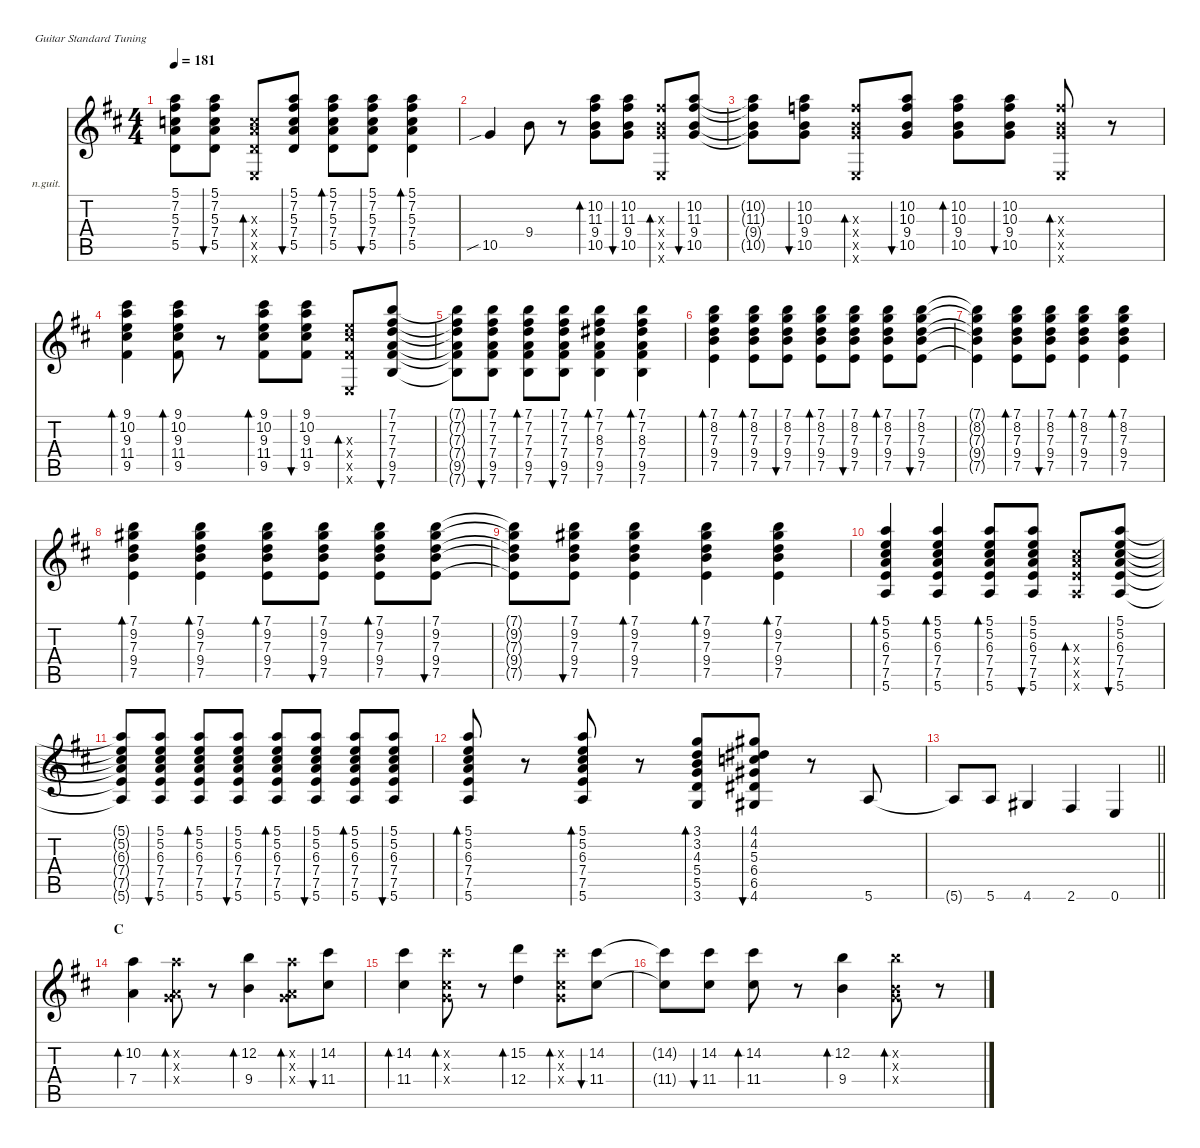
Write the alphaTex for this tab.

\hideDynamics
\bracketExtendMode nobrackets
\firstSystemTrackNameOrientation horizontal
\otherSystemsTrackNameOrientation horizontal
\track ("A.Guitar 2" "n.guit.") {instrument acousticguitarnylon}
\staff {score tabs}
\tuning (E4 B3 G3 D3 A2 E2)
\ts (4 4)
\tempo 181
\clef g2
\ks d
(5.1{t acc forcenatural} 7.2{t acc #} 5.3{t acc forcenatural} 7.4{t acc forcenatural} 5.5{t acc forcenatural}).8{dy f} (5.1{acc forcenatural} 7.2{acc #} 5.3{acc forcenatural} 7.4{acc forcenatural} 5.5{acc forcenatural}).8{bu 60} (5.3{x acc forcenatural} 7.4{x acc forcenatural} 5.5{x acc forcenatural} 0.6{x acc forcenatural}).8{bd 60} (5.1{acc forcenatural} 7.2{acc #} 5.3{acc forcenatural} 7.4{acc forcenatural} 5.5{acc forcenatural}).8{bu 60} (5.1{acc forcenatural} 7.2{acc #} 5.3{acc forcenatural} 7.4{acc forcenatural} 5.5{acc forcenatural}).8{bd 60} (5.1{acc forcenatural} 7.2{acc #} 5.3{acc forcenatural} 7.4{acc forcenatural} 5.5{acc forcenatural}).8{bu 60} (5.1{acc forcenatural} 7.2{acc #} 5.3{acc forcenatural} 7.4{acc forcenatural} 5.5{acc forcenatural}).4{bd 60} |
10.5{sib acc forcenatural}.4 9.4{acc forcenatural}.8 r.8 (10.2{acc forcenatural} 11.3{acc #} 9.4{acc forcenatural} 10.5{acc forcenatural}).8{bd 60} (10.2{acc forcenatural} 11.3{acc #} 9.4{acc forcenatural} 10.5{acc forcenatural}).8{bu 60} (11.3{x acc #} 9.4{x acc forcenatural} 10.5{x acc forcenatural} 0.6{x acc forcenatural}).8{bd 60} (10.2{acc forcenatural} 11.3{acc #} 9.4{acc forcenatural} 10.5{acc forcenatural}).8{bu 60} |
(10.2{t acc forcenatural} 11.3{t acc #} 9.4{t acc forcenatural} 10.5{t acc forcenatural}).8 (10.2{acc forcenatural} 10.3{acc forcenatural} 9.4{acc forcenatural} 10.5{acc forcenatural}).8{bu 60} (10.3{x acc forcenatural} 9.4{x acc forcenatural} 10.5{x acc forcenatural} 0.6{x acc forcenatural}).8{bd 60} (10.2{acc forcenatural} 10.3{acc forcenatural} 9.4{acc forcenatural} 10.5{acc forcenatural}).8{bu 60} (10.2{acc forcenatural} 10.3{acc forcenatural} 9.4{acc forcenatural} 10.5{acc forcenatural}).8{bd 60} (10.2{acc forcenatural} 10.3{acc forcenatural} 9.4{acc forcenatural} 10.5{acc forcenatural}).8{bu 60} (10.3{x acc forcenatural} 9.4{x acc forcenatural} 10.5{x acc forcenatural} 0.6{x acc forcenatural}).8{bd 60} r.8 |
(9.1{acc #} 10.2{acc forcenatural} 9.3{acc forcenatural} 11.4{acc #} 9.5{acc #}).4{bd 60} (9.1{acc #} 10.2{acc forcenatural} 9.3{acc forcenatural} 11.4{acc #} 9.5{acc #}).8{bd 60} r.8 (9.1{acc #} 10.2{acc forcenatural} 9.3{acc forcenatural} 11.4{acc #} 9.5{acc #}).8{bd 60} (9.1{acc #} 10.2{acc forcenatural} 9.3{acc forcenatural} 11.4{acc #} 9.5{acc #}).8{bu 60} (9.3{x acc forcenatural} 11.4{x acc #} 9.5{x acc #} 0.6{x acc forcenatural}).8{bd 60} (7.1{acc forcenatural} 7.2{acc #} 7.3{acc forcenatural} 7.4{acc forcenatural} 9.5{acc #} 7.6{acc forcenatural}).8{bu 60} |
(7.1{t acc forcenatural} 7.2{t acc #} 7.3{t acc forcenatural} 7.4{t acc forcenatural} 9.5{t acc #} 7.6{t acc forcenatural}).8 (7.1{acc forcenatural} 7.2{acc #} 7.3{acc forcenatural} 7.4{acc forcenatural} 9.5{acc #} 7.6{acc forcenatural}).8{bu 60} (7.1{acc forcenatural} 7.2{acc #} 7.3{acc forcenatural} 7.4{acc forcenatural} 9.5{acc #} 7.6{acc forcenatural}).8{bd 60} (7.1{acc forcenatural} 7.2{acc #} 7.3{acc forcenatural} 7.4{acc forcenatural} 9.5{acc #} 7.6{acc forcenatural}).8{bu 60} (7.1{acc forcenatural} 7.2{acc #} 8.3{acc #} 7.4{acc forcenatural} 9.5{acc #} 7.6{acc forcenatural}).4{bd 60} (7.1{acc forcenatural} 7.2{acc #} 8.3{acc #} 7.4{acc forcenatural} 9.5{acc #} 7.6{acc forcenatural}).4{bd 60} |
(7.1{acc forcenatural} 8.2{acc forcenatural} 7.3{acc forcenatural} 9.4{acc forcenatural} 7.5{acc forcenatural}).4{bd 60} (7.1{acc forcenatural} 8.2{acc forcenatural} 7.3{acc forcenatural} 9.4{acc forcenatural} 7.5{acc forcenatural}).8{bd 60} (7.1{acc forcenatural} 8.2{acc forcenatural} 7.3{acc forcenatural} 9.4{acc forcenatural} 7.5{acc forcenatural}).8{bu 60} (7.1{acc forcenatural} 8.2{acc forcenatural} 7.3{acc forcenatural} 9.4{acc forcenatural} 7.5{acc forcenatural}).8{bd 60} (7.1{acc forcenatural} 8.2{acc forcenatural} 7.3{acc forcenatural} 9.4{acc forcenatural} 7.5{acc forcenatural}).8{bu 60} (7.1{acc forcenatural} 8.2{acc forcenatural} 7.3{acc forcenatural} 9.4{acc forcenatural} 7.5{acc forcenatural}).8{bd 60} (7.1{acc forcenatural} 8.2{acc forcenatural} 7.3{acc forcenatural} 9.4{acc forcenatural} 7.5{acc forcenatural}).8{bu 60} |
(7.1{t acc forcenatural} 8.2{t acc forcenatural} 7.3{t acc forcenatural} 9.4{t acc forcenatural} 7.5{t acc forcenatural}).4 (7.1{acc forcenatural} 8.2{acc forcenatural} 7.3{acc forcenatural} 9.4{acc forcenatural} 7.5{acc forcenatural}).8{bd 60} (7.1{acc forcenatural} 8.2{acc forcenatural} 7.3{acc forcenatural} 9.4{acc forcenatural} 7.5{acc forcenatural}).8{bu 60} (7.1{acc forcenatural} 8.2{acc forcenatural} 7.3{acc forcenatural} 9.4{acc forcenatural} 7.5{acc forcenatural}).4{bd 60} (7.1{acc forcenatural} 8.2{acc forcenatural} 7.3{acc forcenatural} 9.4{acc forcenatural} 7.5{acc forcenatural}).4{bd 60} |
(7.1{acc forcenatural} 9.2{acc #} 7.3{acc forcenatural} 9.4{acc forcenatural} 7.5{acc forcenatural}).4{bd 60} (7.1{acc forcenatural} 9.2{acc #} 7.3{acc forcenatural} 9.4{acc forcenatural} 7.5{acc forcenatural}).4{bd 60} (7.1{acc forcenatural} 9.2{acc #} 7.3{acc forcenatural} 9.4{acc forcenatural} 7.5{acc forcenatural}).8{bd 60} (7.1{acc forcenatural} 9.2{acc #} 7.3{acc forcenatural} 9.4{acc forcenatural} 7.5{acc forcenatural}).8{bu 60} (7.1{acc forcenatural} 9.2{acc #} 7.3{acc forcenatural} 9.4{acc forcenatural} 7.5{acc forcenatural}).8{bd 60} (7.1{acc forcenatural} 9.2{acc #} 7.3{acc forcenatural} 9.4{acc forcenatural} 7.5{acc forcenatural}).8{bu 60} |
(7.1{t acc forcenatural} 9.2{t acc #} 7.3{t acc forcenatural} 9.4{t acc forcenatural} 7.5{t acc forcenatural}).8 (7.1{acc forcenatural} 9.2{acc #} 7.3{acc forcenatural} 9.4{acc forcenatural} 7.5{acc forcenatural}).8{bu 60} (7.1{acc forcenatural} 9.2{acc #} 7.3{acc forcenatural} 9.4{acc forcenatural} 7.5{acc forcenatural}).4{bd 60} (7.1{acc forcenatural} 9.2{acc #} 7.3{acc forcenatural} 9.4{acc forcenatural} 7.5{acc forcenatural}).4{bd 60} (7.1{acc forcenatural} 9.2{acc #} 7.3{acc forcenatural} 9.4{acc forcenatural} 7.5{acc forcenatural}).4{bd 60} |
(5.1{acc forcenatural} 5.2{acc forcenatural} 6.3{acc #} 7.4{acc forcenatural} 7.5{acc forcenatural} 5.6{acc forcenatural}).4{bd 60} (5.1{acc forcenatural} 5.2{acc forcenatural} 6.3{acc #} 7.4{acc forcenatural} 7.5{acc forcenatural} 5.6{acc forcenatural}).4{bd 60} (5.1{acc forcenatural} 5.2{acc forcenatural} 6.3{acc #} 7.4{acc forcenatural} 7.5{acc forcenatural} 5.6{acc forcenatural}).8{bd 60} (5.1{acc forcenatural} 5.2{acc forcenatural} 6.3{acc #} 7.4{acc forcenatural} 7.5{acc forcenatural} 5.6{acc forcenatural}).8{bu 60} (6.3{x acc #} 7.4{x acc forcenatural} 7.5{x acc forcenatural} 5.6{x acc forcenatural}).8{bd 60} (5.1{acc forcenatural} 5.2{acc forcenatural} 6.3{acc #} 7.4{acc forcenatural} 7.5{acc forcenatural} 5.6{acc forcenatural}).8{bu 60} |
(5.1{t acc forcenatural} 5.2{t acc forcenatural} 6.3{t acc #} 7.4{t acc forcenatural} 7.5{t acc forcenatural} 5.6{t acc forcenatural}).8 (5.1{acc forcenatural} 5.2{acc forcenatural} 6.3{acc #} 7.4{acc forcenatural} 7.5{acc forcenatural} 5.6{acc forcenatural}).8{bu 60} (5.1{acc forcenatural} 5.2{acc forcenatural} 6.3{acc #} 7.4{acc forcenatural} 7.5{acc forcenatural} 5.6{acc forcenatural}).8{bd 60} (5.1{acc forcenatural} 5.2{acc forcenatural} 6.3{acc #} 7.4{acc forcenatural} 7.5{acc forcenatural} 5.6{acc forcenatural}).8{bu 60} (5.1{acc forcenatural} 5.2{acc forcenatural} 6.3{acc #} 7.4{acc forcenatural} 7.5{acc forcenatural} 5.6{acc forcenatural}).8{bd 60} (5.1{acc forcenatural} 5.2{acc forcenatural} 6.3{acc #} 7.4{acc forcenatural} 7.5{acc forcenatural} 5.6{acc forcenatural}).8{bu 60} (5.1{acc forcenatural} 5.2{acc forcenatural} 6.3{acc #} 7.4{acc forcenatural} 7.5{acc forcenatural} 5.6{acc forcenatural}).8{bd 60} (5.1{acc forcenatural} 5.2{acc forcenatural} 6.3{acc #} 7.4{acc forcenatural} 7.5{acc forcenatural} 5.6{acc forcenatural}).8{bu 60} |
(5.1{acc forcenatural} 5.2{acc forcenatural} 6.3{acc #} 7.4{acc forcenatural} 7.5{acc forcenatural} 5.6{acc forcenatural}).8{bd 60} r.8 (5.1{acc forcenatural} 5.2{acc forcenatural} 6.3{acc #} 7.4{acc forcenatural} 7.5{acc forcenatural} 5.6{acc forcenatural}).8{bd 60} r.8 (3.1{acc forcenatural} 3.2{acc forcenatural} 4.3{acc forcenatural} 5.4{acc forcenatural} 5.5{acc forcenatural} 3.6{acc forcenatural}).8{bd 60} (4.1{acc #} 4.2{acc #} 5.3{acc forcenatural} 6.4{acc #} 6.5{acc #} 4.6{acc #}).8{bu 60} r.8 5.6{acc forcenatural}.8 |
\barLineRight lightlight
5.6{t acc forcenatural}.8 5.6{acc forcenatural}.8 4.6{acc #}.4 2.6{acc #}.4 0.6{acc forcenatural}.4 |
\section ("" "C")
(10.2{acc forcenatural} 7.4{acc forcenatural}).4{bd 60} (10.2{x acc forcenatural} 0.3{x acc forcenatural} 7.4{x acc forcenatural}).8{bd 60} r.8 (12.2{acc forcenatural} 9.4{acc forcenatural}).4{bd 60} (10.2{x acc forcenatural} 0.3{x acc forcenatural} 7.4{x acc forcenatural}).8{bd 60} (14.2{acc #} 11.4{acc #}).8{bu 60} |
(14.2{acc #} 11.4{acc #}).4{bd 60} (14.2{x acc #} 0.3{x acc forcenatural} 11.4{x acc #}).8{bd 60} r.8 (15.2{acc forcenatural} 12.4{acc forcenatural}).4{bd 60} (14.2{x acc #} 0.3{x acc forcenatural} 11.4{x acc #}).8{bd 60} (14.2{acc #} 11.4{acc #}).8{bu 60} |
(14.2{t acc #} 11.4{t acc #}).8 (14.2{acc #} 11.4{acc #}).8{bu 60} (14.2{acc #} 11.4{acc #}).8{bd 60} r.8 (12.2{acc forcenatural} 9.4{acc forcenatural}).4{bd 60} (12.2{x acc forcenatural} 0.3{x acc forcenatural} 9.4{x acc forcenatural}).8{bd 60} r.8
